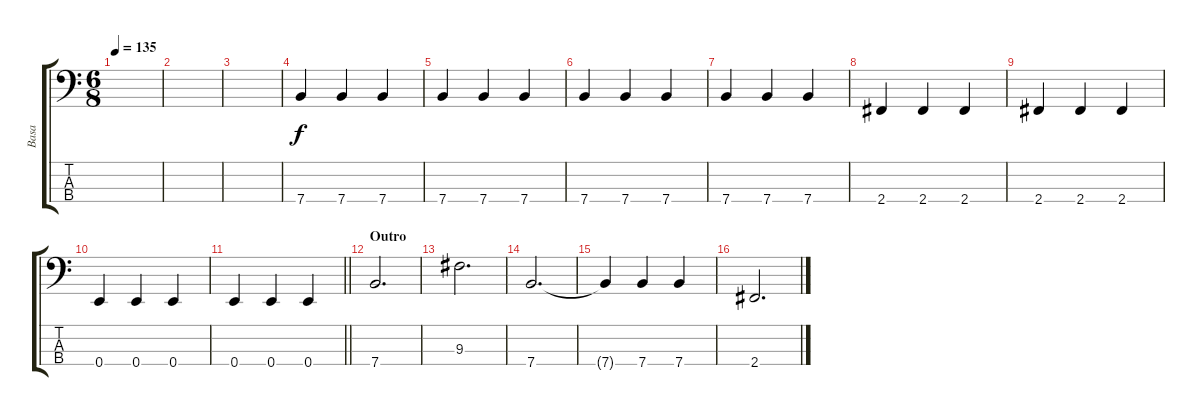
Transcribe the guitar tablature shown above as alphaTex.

\track ("Basa" "Basa") {instrument electricbassfinger}
\staff {score tabs}
\tuning (G2 D2 A1 E1) {hide}
\ts (6 8)
\tempo 135
\clef f4
\ks c
|
|
|
7.4.4 7.4.4 7.4.4 |
7.4.4 7.4.4 7.4.4 |
7.4.4 7.4.4 7.4.4 |
7.4.4 7.4.4 7.4.4 |
2.4.4 2.4.4 2.4.4 |
2.4.4 2.4.4 2.4.4 |
0.4.4 0.4.4 0.4.4 |
\barLineRight lightlight
0.4.4 0.4.4 0.4.4 |
\section ("" "Outro")
7.4.2{d} |
9.3.2{d} |
7.4.2{d} |
7.4{t}.4 7.4.4 7.4.4 |
2.4.2{d}
